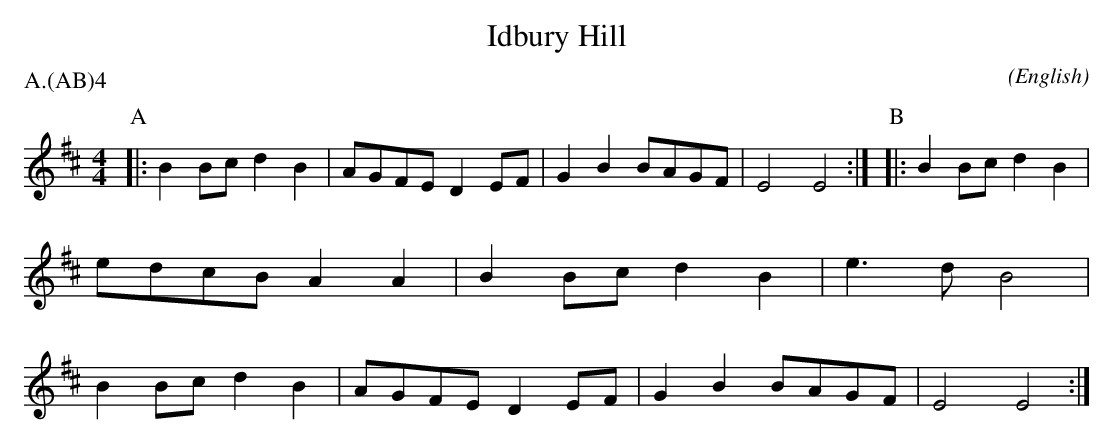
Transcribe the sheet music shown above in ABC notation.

X:1
T:Idbury Hill
M:4/4
C:
O:English
P:A.(AB)4
K:EDor
P:A
|: B2 Bc d2 B2 | AGFE D2 EF | G2 B2 BAGF  | E4   E4 :|\
P:B
|: B2 Bc d2 B2 | edcB A2 A2 | B2 Bc d2 B2 | e3 d B4 |\
   B2 Bc d2 B2 | AGFE D2 EF | G2 B2 BAGF  | E4   E4 :|
